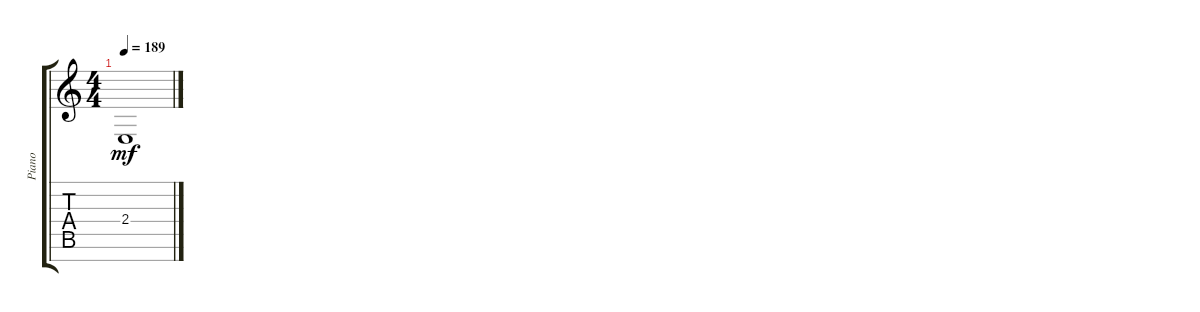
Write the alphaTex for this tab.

\track ("Piano" "Piano") {instrument acousticgrandpiano}
\staff {score tabs}
\tuning (E4 B3 G3 D3 A2 E2 B1) {hide}
\ts (4 4)
\tempo 189
\clef g2
\ks c
2.4{t}.1{dy mf}
